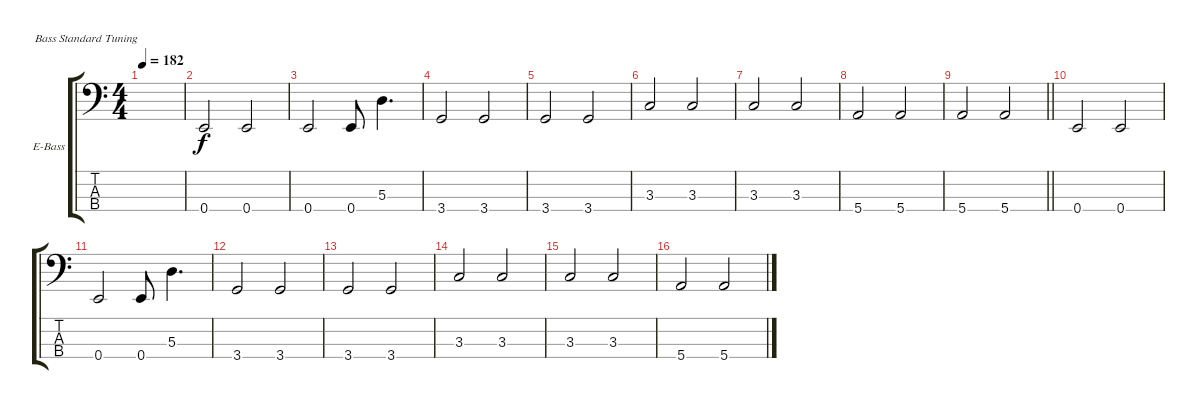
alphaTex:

\defaultSystemsLayout 4
\bracketExtendMode groupsimilarinstruments
\firstSystemTrackNameOrientation horizontal
\otherSystemsTrackNameOrientation horizontal
\track ("Electric Bass" "E-Bass") {instrument electricbassfinger}
\staff {score tabs}
\tuning (G2 D2 A1 E1)
\ts (4 4)
\tempo 182
\clef f4
\scale
0.487395
\ks c
|
\scale
0.256303 0.4.2 0.4.2 |
\scale
0.256303 0.4.2 0.4.8 5.3.4{d} |
\scale
0.333333 3.4.2 3.4.2 |
\scale
0.333333 3.4.2 3.4.2 |
\scale
0.333333 3.3.2 3.3.2 |
\scale
0.333333 3.3.2 3.3.2 |
\scale
0.333333 5.4.2 5.4.2 |
\scale
0.333333
\barLineRight lightlight
5.4.2 5.4.2 |
\scale
0.333333 0.4.2 0.4.2 |
\scale
0.333333 0.4.2 0.4.8 5.3.4{d} |
\scale
0.333333 3.4.2 3.4.2 |
\scale
0.333333 3.4.2 3.4.2 |
\scale
0.333333 3.3.2 3.3.2 |
\scale
0.333333 3.3.2 3.3.2 |
\scale
0.333333 5.4.2 5.4.2
